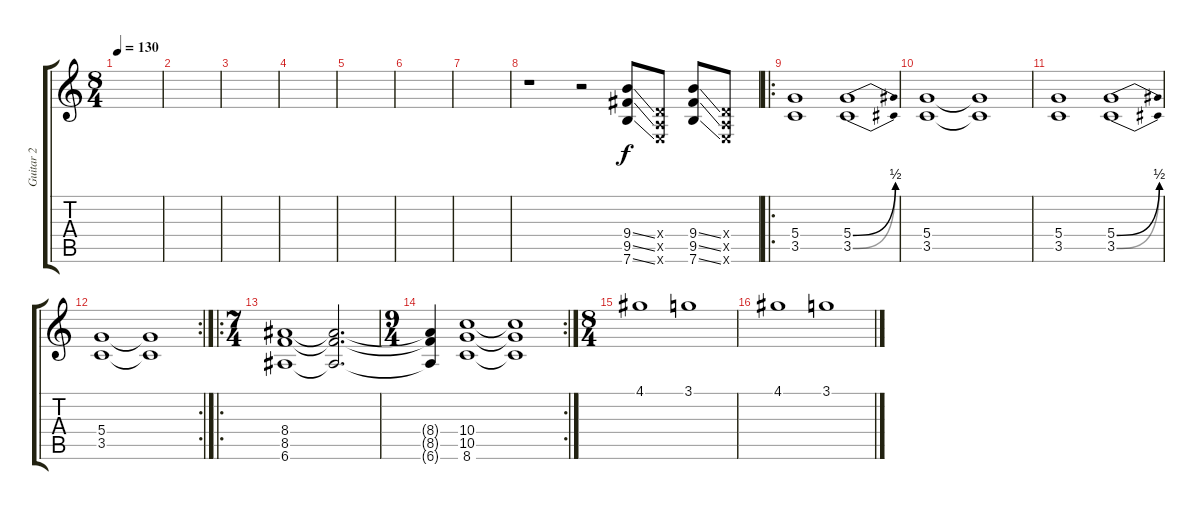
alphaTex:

\track ("Guitar 2" "Guitar 2") {instrument distortionguitar}
\staff {score tabs}
\tuning (E4 B3 G3 D3 A2 E2) {hide}
\ts (8 4)
\tempo 130
\clef g2
\ks c
|
|
|
|
|
|
|
r.1 r.2 (9.4{ss} 9.5{ss} 7.6{ss}).8 (0.4{x} 0.5{x} 0.6{x}).8 (9.4{ss} 9.5{ss} 7.6{ss}).8 (0.4{x} 0.5{x} 0.6{x}).8 |
\ro
(5.4 3.5).1 (5.4{be (bend 0 0 60 2)} 3.5{be (bend 0 0 60 2)}).1 |
(5.4 3.5).1 (5.4{t} 3.5{t}).1 |
(5.4 3.5).1 (5.4{be (bend 0 0 60 2)} 3.5{be (bend 0 0 60 2)}).1 |
\rc 2
(5.4 3.5).1 (5.4{t} 3.5{t}).1 |
\ro
\ts (7 4)
(8.4 8.5 6.6).1 (8.4{t} 8.5{t} 6.6{t}).2{d} |
\rc 2
\ts (9 4)
(8.4{t} 8.5{t} 6.6{t}).4 (10.4 10.5 8.6).1 (10.4{t} 10.5{t} 8.6{t}).1 |
\ts (8 4)
4.1.1 3.1.1 |
4.1.1 3.1.1
